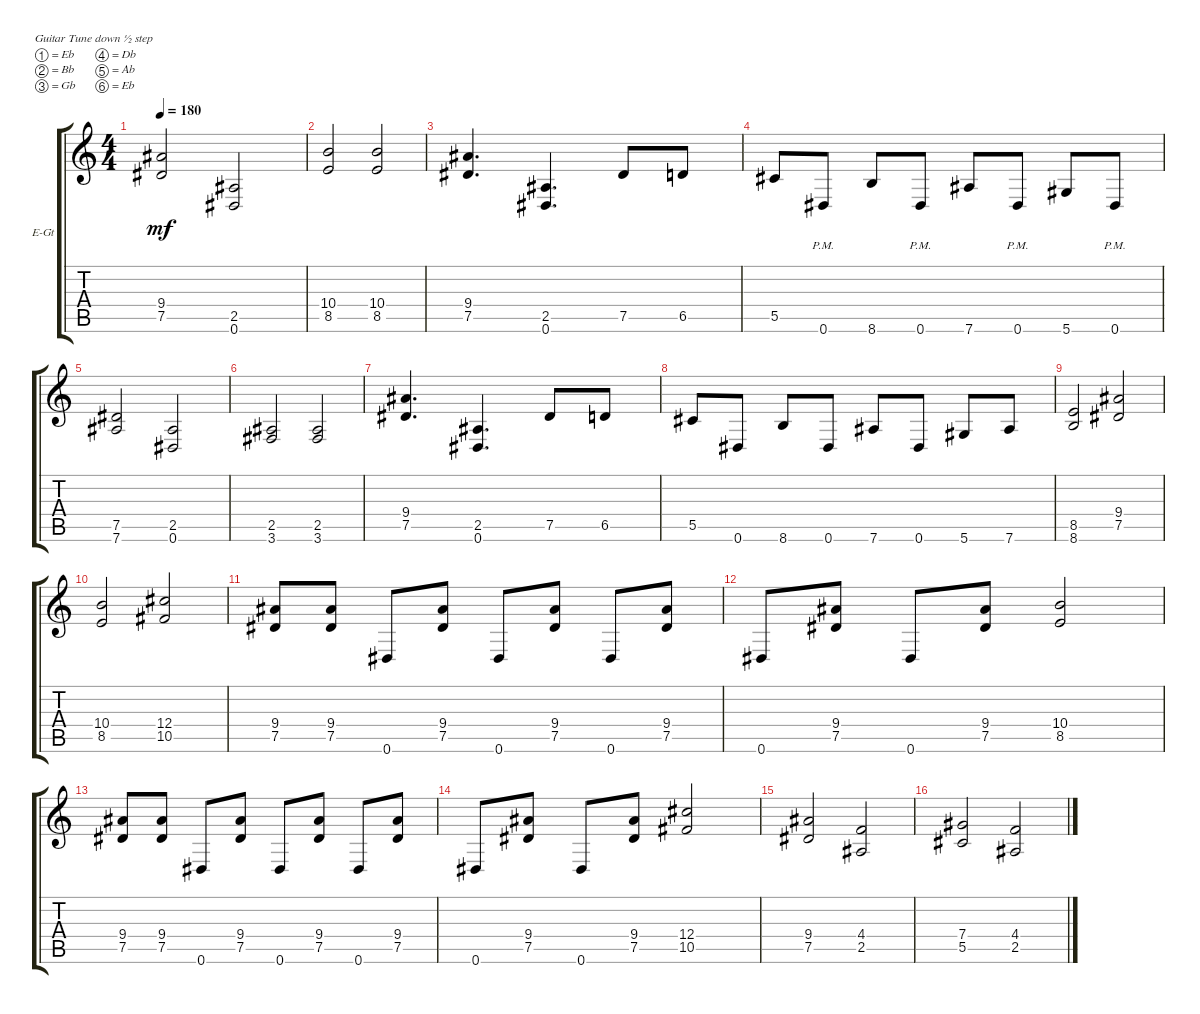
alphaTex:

\defaultSystemsLayout 4
\bracketExtendMode groupsimilarinstruments
\firstSystemTrackNameOrientation horizontal
\otherSystemsTrackNameOrientation horizontal
\track ("Electric Guitar" "E-Gt") {instrument distortionguitar}
\staff {score tabs}
\tuning (Eb4 Bb3 Gb3 Db3 Ab2 Eb2)
\ts (4 4)
\tempo 180
\clef g2
\ks c
(7.5 9.4).2{dy mf} (2.5 0.6).2 |
(8.5 10.4).2 (8.5 10.4).2 |
(7.5 9.4).4{d} (0.6 2.5).4{d} 7.5.8 6.5.8 |
5.5.8 0.6{pm}.8 8.6.8 0.6{pm}.8 7.6.8 0.6{pm}.8 5.6.8 0.6{pm}.8 |
(7.6 7.5).2 (0.6 2.5).2 |
(3.6 2.5).2 (3.6 2.5).2 |
(7.5 9.4).4{d} (2.5 0.6).4{d} 7.5.8 6.5.8 |
5.5.8 0.6.8 8.6.8 0.6.8 7.6.8 0.6.8 5.6.8 7.6.8 |
(8.6 8.5).2 (7.5 9.4).2 |
(8.5 10.4).2 (10.5 12.4).2 |
(7.5 9.4).8 (7.5 9.4).8 0.6.8 (7.5 9.4).8 0.6.8 (7.5 9.4).8 0.6.8 (7.5 9.4).8 |
0.6.8 (7.5 9.4).8 0.6.8 (7.5 9.4).8 (8.5 10.4).2 |
(7.5 9.4).8 (7.5 9.4).8 0.6.8 (7.5 9.4).8 0.6.8 (7.5 9.4).8 0.6.8 (7.5 9.4).8 |
0.6.8 (7.5 9.4).8 0.6.8 (7.5 9.4).8 (10.5 12.4).2 |
(7.5 9.4).2 (2.5 4.4).2 |
(5.5 7.4).2 (2.5 4.4).2
